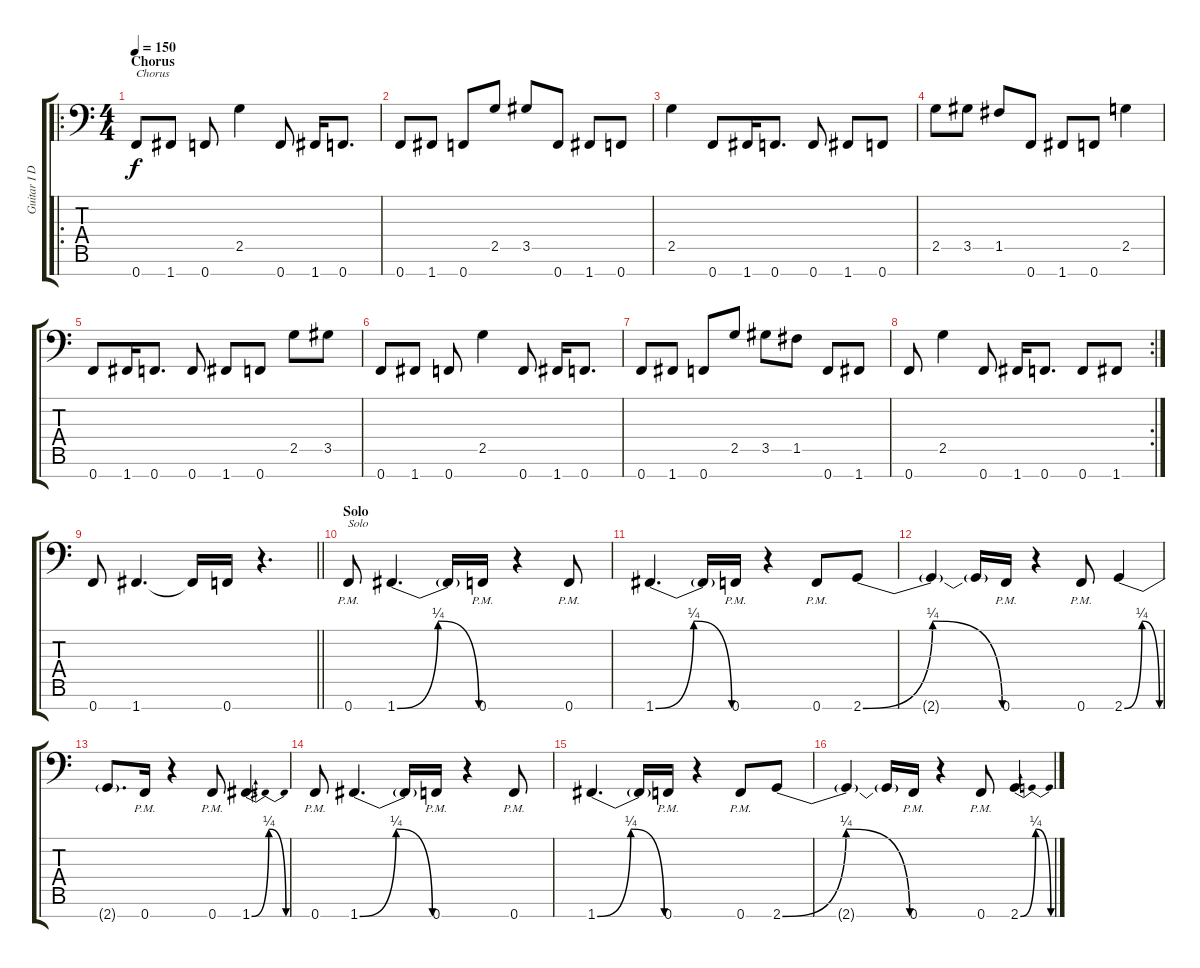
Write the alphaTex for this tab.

\track ("Guitar I DER POOPERNATOR" "Guitar I D") {instrument distortionguitar}
\staff {score tabs}
\tuning (C4 G3 Eb3 Bb2 F2 C2 F1) {hide}
\ro
\ts (4 4)
\section ("" "Chorus")
\tempo 150
\clef f4
\ks c
0.7.8{txt "Chorus" dy f} 1.7.8 0.7.8 2.5.4 0.7.8 1.7.16 0.7.8{d} |
0.7.8 1.7.8 0.7.8 2.5.8 3.5.8 0.7.8 1.7.8 0.7.8 |
2.5.4 0.7.8 1.7.16 0.7.8{d} 0.7.8 1.7.8 0.7.8 |
2.5.8 3.5.8 1.5.8 0.7.8 1.7.8 0.7.8 2.5.4 |
0.7.8 1.7.16 0.7.8{d} 0.7.8 1.7.8 0.7.8 2.5.8 3.5.8 |
0.7.8 1.7.8 0.7.8 2.5.4 0.7.8 1.7.16 0.7.8{d} |
0.7.8 1.7.8 0.7.8 2.5.8 3.5.8 1.5.8 0.7.8 1.7.8 |
\rc 2
0.7.8 2.5.4 0.7.8 1.7.16 0.7.8{d} 0.7.8 1.7.8 |
\barLineRight lightlight
0.7.8 1.7.4{d} 1.7{t}.16 0.7.16 r.4{d} |
\section ("" "Solo")
0.7{pm}.8{txt "Solo"} 1.7{be (bendrelease 0 0 10 1 26 1 60 0)}.4{d} 1.7{t}.16 0.7{pm}.16 r.4 0.7{pm}.8 |
1.7{be (bendrelease 0 0 10 1 26 1 60 0)}.4{d} 1.7{t}.16 0.7{pm}.16 r.4 0.7{pm}.8 2.7{be (bendrelease 0 0 10 1 26 1 60 0)}.8 |
2.7{t}.4 2.7{t}.16 0.7{pm}.16 r.4 0.7{pm}.8 2.7{be (bendrelease 0 0 10 1 26 1 60 0)}.4 |
2.7{t}.8{d} 0.7{pm}.16 r.4 0.7{pm}.8 1.7{be (bendrelease 0 0 10 1 26 1 60 0)}.4{d} |
0.7{pm}.8 1.7{be (bendrelease 0 0 10 1 26 1 60 0)}.4{d} 1.7{t}.16 0.7{pm}.16 r.4 0.7{pm}.8 |
1.7{be (bendrelease 0 0 10 1 26 1 60 0)}.4{d} 1.7{t}.16 0.7{pm}.16 r.4 0.7{pm}.8 2.7{be (bendrelease 0 0 10 1 26 1 60 0)}.8 |
2.7{t}.4 2.7{t}.16 0.7{pm}.16 r.4 0.7{pm}.8 2.7{be (bendrelease 0 0 10 1 26 1 60 0)}.4
